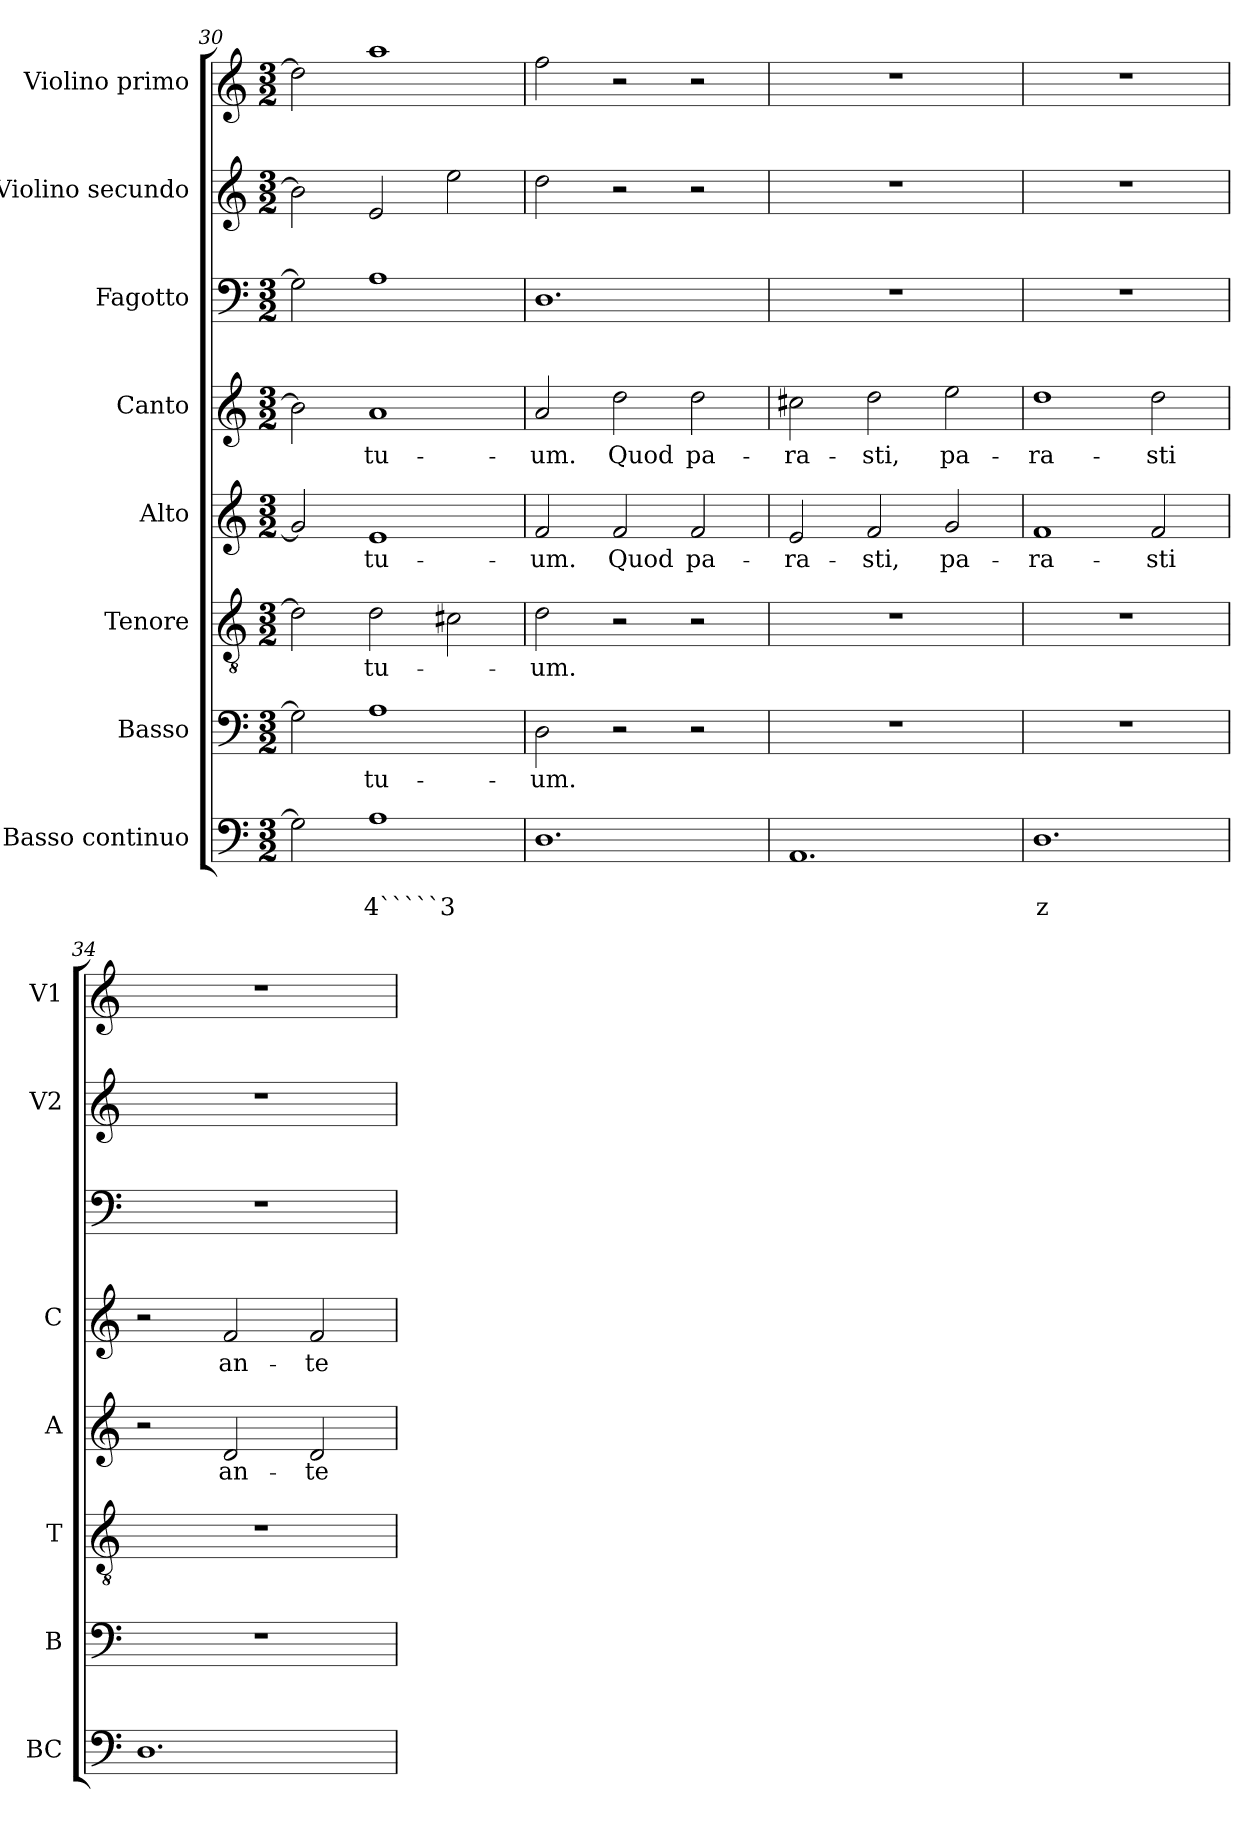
**kern	**text	**text	**kern	**text	**kern	**text	**kern	**text	**kern	**text	**kern	**kern	**kern
*part8	*part8	*part8	*part7	*part7	*part6	*part6	*part5	*part5	*part4	*part4	*part3	*part2	*part1
*staff8	*staff8	*staff8	*staff7	*staff7	*staff6	*staff6	*staff5	*staff5	*staff4	*staff4	*staff3	*staff2	*staff1
*I"Basso continuo	*	*	*I"Basso	*	*I"Tenore	*	*I"Alto	*	*I"Canto	*	*I"Fagotto	*I"Violino secundo	*I"Violino primo
*I'BC	*	*	*I'B	*	*I'T	*	*I'A	*	*I'C	*	*	*I'V2	*I'V1
*clefF4	*	*	*clefF4	*	*clefGv2	*	*clefG2	*	*clefG2	*	*clefF4	*clefG2	*clefG2
*k[]	*	*	*k[]	*	*k[]	*	*k[]	*	*k[]	*	*k[]	*k[]	*k[]
*C:	*	*	*C:	*	*C:	*	*C:	*	*C:	*	*C:	*C:	*C:
*M3/2	*	*	*M3/2	*	*M3/2	*	*M3/2	*	*M3/2	*	*M3/2	*M3/2	*M3/2
=30	=30	=30	=30	=30	=30	=30	=30	=30	=30	=30	=30	=30	=30
2G\]	.	.	2G\]	.	2d\]	.	2g/]	.	2b-\]	.	2G\]	2b-\]	2dd\]
!	!	!LO:LY:b	!	!LO:LY:b	!	!LO:LY:b	!	!LO:LY:b	!	!LO:LY:b	!	!	!
1A	.	4`````3	1A	tu-	2d\	tu-	1e	tu-	1a	tu-	1A	2e/	1aa
.	.	.	.	.	2c#X\	.	.	.	.	.	.	2ee\	.
=31	=31	=31	=31	=31	=31	=31	=31	=31	=31	=31	=31	=31	=31
!	!	!	!	!LO:LY:b	!	!LO:LY:b	!	!LO:LY:b	!	!LO:LY:b	!	!	!
1.D	.	.	2D\	-um.	2d\	-um.	2f/	-um.	2a/	-um.	1.D	2dd\	2ff\
!	!	!	!	!	!	!	!	!LO:LY:b	!	!LO:LY:b	!	!	!
.	.	.	2r	.	2r	.	2f/	Quod	2dd\	Quod	.	2r	2r
!	!	!	!	!	!	!	!	!LO:LY:b	!	!LO:LY:b	!	!	!
.	.	.	2r	.	2r	.	2f/	pa-	2dd\	pa-	.	2r	2r
!!LO:PB:g=z
=32	=32	=32	=32	=32	=32	=32	=32	=32	=32	=32	=32	=32	=32
!	!	!	!	!	!	!	!	!LO:LY:b	!	!LO:LY:b	!	!	!
1.AA	.	.	1.r	.	1.r	.	2e/	-ra-	2cc#X\	-ra-	1.r	1.r	1.r
!	!	!	!	!	!	!	!	!LO:LY:b	!	!LO:LY:b	!	!	!
.	.	.	.	.	.	.	2f/	-sti,	2dd\	-sti,	.	.	.
!	!	!	!	!	!	!	!	!LO:LY:b	!	!LO:LY:b	!	!	!
.	.	.	.	.	.	.	2g/	pa-	2ee\	pa-	.	.	.
=33	=33	=33	=33	=33	=33	=33	=33	=33	=33	=33	=33	=33	=33
!	!	!LO:LY:b	!	!	!	!	!	!LO:LY:b	!	!LO:LY:b	!	!	!
1.D	.	z	1.r	.	1.r	.	1f	-ra-	1dd	-ra-	1.r	1.r	1.r
!	!	!	!	!	!	!	!	!LO:LY:b	!	!LO:LY:b	!	!	!
.	.	.	.	.	.	.	2f/	-sti	2dd\	-sti	.	.	.
=34	=34	=34	=34	=34	=34	=34	=34	=34	=34	=34	=34	=34	=34
1.D	.	.	1.r	.	1.r	.	2r	.	2r	.	1.r	1.r	1.r
!	!	!	!	!	!	!	!	!LO:LY:b	!	!LO:LY:b	!	!	!
.	.	.	.	.	.	.	2d/	an-	2f/	an-	.	.	.
!	!	!	!	!	!	!	!	!LO:LY:b	!	!LO:LY:b	!	!	!
.	.	.	.	.	.	.	2d/	-te	2f/	-te	.	.	.
=	=	=	=	=	=	=	=	=	=	=	=	=	=
*-	*-	*-	*-	*-	*-	*-	*-	*-	*-	*-	*-	*-	*-
